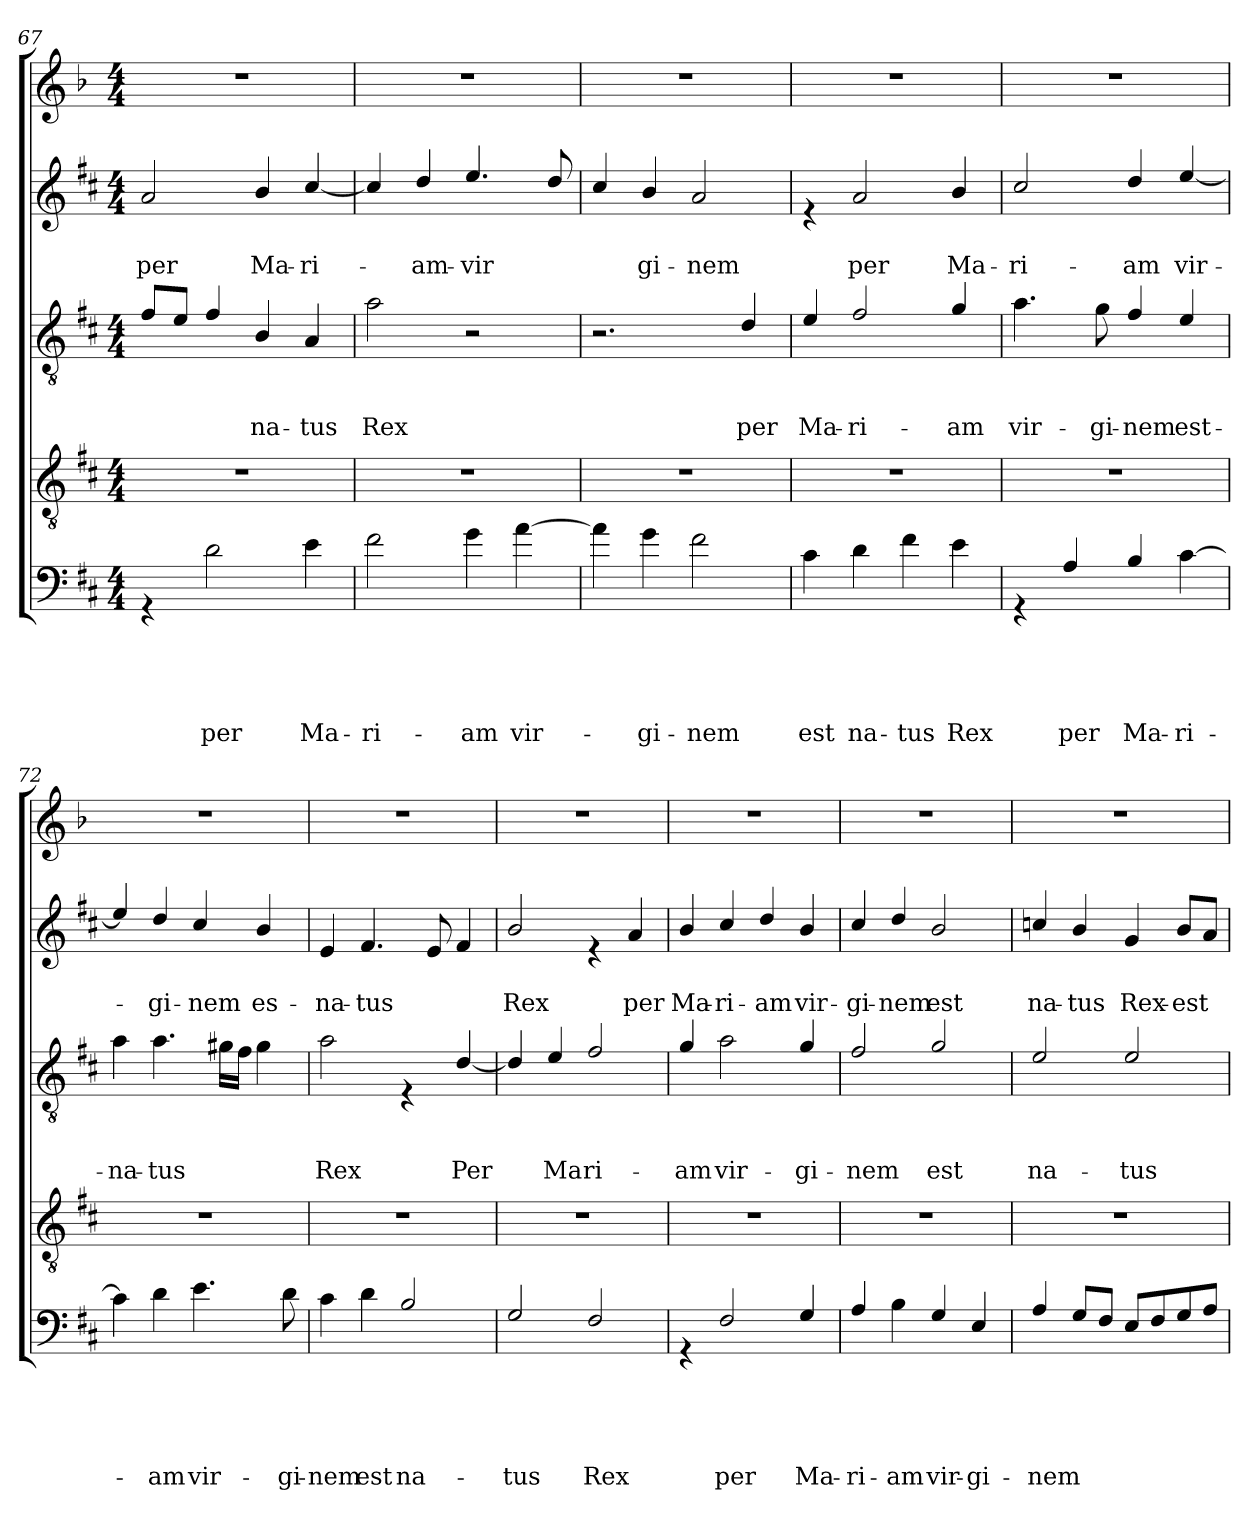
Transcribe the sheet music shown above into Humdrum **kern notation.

**kern	**text	**text	**text	**text	**text	**kern	**kern	**text	**text	**text	**kern	**text	**text	**kern
*part5	*part5	*part5	*part5	*part5	*part5	*part4	*part3	*part3	*part3	*part3	*part2	*part2	*part2	*part1
*staff5	*staff5	*staff5	*staff5	*staff5	*staff5	*staff4	*staff3	*staff3	*staff3	*staff3	*staff2	*staff2	*staff2	*staff1
*clefF4	*	*	*	*	*	*clefGv2	*clefGv2	*	*	*	*clefG2	*	*	*clefG2
*ITrd5c9	*	*	*	*	*	*ITrd5c9	*ITrd5c9	*	*	*	*ITrd5c9	*	*	*ITrd8c14
*k[b-]	*	*	*	*	*	*k[b-]	*k[b-]	*	*	*	*k[b-]	*	*	*k[b-]
*F:	*	*	*	*	*	*F:	*F:	*	*	*	*F:	*	*	*F:
*M4/4	*	*	*	*	*	*M4/4	*M4/4	*	*	*	*M4/4	*	*	*M4/4
=67	=67	=67	=67	=67	=67	=67	=67	=67	=67	=67	=67	=67	=67	=67
!	!	!	!	!	!	!	!	!	!	!	!	!	!LO:LY:b	!
4rGG	.	.	.	.	.	1r	8A/L	.	.	.	2c/	.	per	1r
.	.	.	.	.	.	.	8G/J	.	.	.	.	.	.	.
!	!	!	!	!	!LO:LY:b	!	!	!	!	!	!	!	!	!
2F\	.	.	.	.	per	.	4A/	.	.	.	.	.	.	.
!	!	!	!	!	!	!	!	!	!	!LO:LY:b	!	!	!LO:LY:b	!
.	.	.	.	.	.	.	4D/	.	.	na-	4d/	.	Ma-	.
!	!	!	!	!	!LO:LY:b	!	!	!	!	!LO:LY:b	!	!	!LO:LY:b	!
4G\	.	.	.	.	Ma-	.	4C/	.	.	-tus	[<4e/	.	-ri-	.
!!LO:LB:g=z
=68	=68	=68	=68	=68	=68	=68	=68	=68	=68	=68	=68	=68	=68	=68
!	!	!	!	!	!LO:LY:b	!	!	!	!	!LO:LY:b	!	!	!	!
2A\	.	.	.	.	-ri-	1r	2c\	.	.	Rex	4e/]	.	.	1r
!	!	!	!	!	!	!	!	!	!	!	!	!	!LO:LY:b	!
.	.	.	.	.	.	.	.	.	.	.	4f/	.	-am-	.
!	!	!	!	!	!LO:LY:b	!	!	!	!	!	!	!	!LO:LY:b	!
4B-\	.	.	.	.	-am	.	2r	.	.	.	4.g/	.	-vir	.
!	!	!	!	!	!LO:LY:b	!	!	!	!	!	!	!	!	!
[>4c\	.	.	.	.	vir-	.	.	.	.	.	.	.	.	.
.	.	.	.	.	.	.	.	.	.	.	8f/	.	.	.
=69	=69	=69	=69	=69	=69	=69	=69	=69	=69	=69	=69	=69	=69	=69
4c\]	.	.	.	.	.	1r	2.r	.	.	.	4e/	.	.	1r
!	!	!	!	!	!LO:LY:b	!	!	!	!	!	!	!	!LO:LY:b	!
4B-\	.	.	.	.	-gi-	.	.	.	.	.	4d/	.	gi-	.
!	!	!	!	!	!LO:LY:b	!	!	!	!	!	!	!	!LO:LY:b	!
2A\	.	.	.	.	-nem	.	.	.	.	.	2c/	.	-nem	.
!	!	!	!	!	!	!	!	!	!	!LO:LY:b	!	!	!	!
.	.	.	.	.	.	.	4F/	.	.	per	.	.	.	.
=70	=70	=70	=70	=70	=70	=70	=70	=70	=70	=70	=70	=70	=70	=70
!	!	!	!	!	!LO:LY:b	!	!	!	!	!LO:LY:b	!	!	!	!
4E\	.	.	.	.	est	1r	4G/	.	.	Ma-	4re	.	.	1r
!	!	!	!	!	!LO:LY:b	!	!	!	!	!LO:LY:b	!	!	!LO:LY:b	!
4F\	.	.	.	.	na-	.	2A/	.	.	-ri-	2c/	.	per	.
!	!	!	!	!	!LO:LY:b	!	!	!	!	!	!	!	!	!
4A\	.	.	.	.	-tus	.	.	.	.	.	.	.	.	.
!	!	!	!	!	!LO:LY:b	!	!	!	!	!LO:LY:b	!	!	!LO:LY:b	!
4G\	.	.	.	.	Rex	.	4B-/	.	.	-am	4d/	.	Ma-	.
=71	=71	=71	=71	=71	=71	=71	=71	=71	=71	=71	=71	=71	=71	=71
!	!	!	!	!	!	!	!	!	!	!LO:LY:b	!	!	!LO:LY:b	!
4rGG	.	.	.	.	.	1r	4.c\	.	.	vir-	2e/	.	-ri-	1r
!	!	!	!	!	!LO:LY:b	!	!	!	!	!	!	!	!	!
4C/	.	.	.	.	per	.	.	.	.	.	.	.	.	.
!	!	!	!	!	!	!	!	!	!	!LO:LY:b	!	!	!	!
.	.	.	.	.	.	.	8B-\	.	.	-gi-	.	.	.	.
!	!	!	!	!	!LO:LY:b	!	!	!	!	!LO:LY:b	!	!	!LO:LY:b	!
4D/	.	.	.	.	Ma-	.	4A/	.	.	-nem	4f/	.	-am	.
!	!	!	!	!	!LO:LY:b	!	!	!	!	!LO:LY:b	!	!	!LO:LY:b	!
[>4E\	.	.	.	.	-ri-	.	4G/	.	.	est-	[<4g/	.	vir-	.
!!LO:LB:g=z
=72	=72	=72	=72	=72	=72	=72	=72	=72	=72	=72	=72	=72	=72	=72
!	!	!	!	!	!	!	!	!	!	!LO:LY:b	!	!	!	!
4E\]	.	.	.	.	.	1r	4c\	.	.	-na-	4g/]	.	.	1r
!	!	!	!	!	!LO:LY:b	!	!	!	!	!LO:LY:b	!	!	!LO:LY:b	!
4F\	.	.	.	.	-am	.	4.c\	.	.	-tus	4f/	.	-gi-	.
!	!	!	!	!	!LO:LY:b	!	!	!	!	!	!	!	!LO:LY:b	!
4.G\	.	.	.	.	vir-	.	.	.	.	.	4e/	.	-nem	.
.	.	.	.	.	.	.	16Bn\LL	.	.	.	.	.	.	.
.	.	.	.	.	.	.	16A\JJ	.	.	.	.	.	.	.
!	!	!	!	!	!	!	!	!	!	!	!	!	!LO:LY:b	!
.	.	.	.	.	.	.	4B\	.	.	.	4d/	.	es-	.
!	!	!	!	!	!LO:LY:b	!	!	!	!	!	!	!	!	!
8F\	.	.	.	.	-gi-	.	.	.	.	.	.	.	.	.
=73	=73	=73	=73	=73	=73	=73	=73	=73	=73	=73	=73	=73	=73	=73
!	!	!	!	!	!LO:LY:b	!	!	!	!	!LO:LY:b	!	!	!LO:LY:b	!
4E\	.	.	.	.	-nem	1r	2c\	.	.	Rex	4G/	.	-na-	1r
!	!	!	!	!	!LO:LY:b	!	!	!	!	!	!	!	!LO:LY:b	!
4F\	.	.	.	.	est	.	.	.	.	.	4.A/	.	-tus	.
!	!	!	!	!	!LO:LY:b	!	!	!	!	!	!	!	!	!
2D/	.	.	.	.	na-	.	4rE	.	.	.	.	.	.	.
.	.	.	.	.	.	.	.	.	.	.	8G/	.	.	.
!	!	!	!	!	!	!	!	!	!	!LO:LY:b	!	!	!	!
.	.	.	.	.	.	.	[<4F/	.	.	Per	4A/	.	.	.
=74	=74	=74	=74	=74	=74	=74	=74	=74	=74	=74	=74	=74	=74	=74
!	!	!	!	!	!LO:LY:b	!	!	!	!	!	!	!	!LO:LY:b	!
2BB-/	.	.	.	.	-tus	1r	4F/]	.	.	.	2d/	.	Rex	1r
!	!	!	!	!	!	!	!	!	!	!LO:LY:b	!	!	!	!
.	.	.	.	.	.	.	4G/	.	.	Ma	.	.	.	.
!	!	!	!	!	!LO:LY:b	!	!	!	!	!LO:LY:b	!	!	!	!
2AA/	.	.	.	.	Rex	.	2A/	.	.	ri-	4re	.	.	.
!	!	!	!	!	!	!	!	!	!	!	!	!	!LO:LY:b	!
.	.	.	.	.	.	.	.	.	.	.	4c/	.	per	.
=75	=75	=75	=75	=75	=75	=75	=75	=75	=75	=75	=75	=75	=75	=75
!	!	!	!	!	!	!	!	!	!	!LO:LY:b	!	!	!LO:LY:b	!
4rGG	.	.	.	.	.	1r	4B-/	.	.	-am	4d/	.	Ma-	1r
!	!	!	!	!	!LO:LY:b	!	!	!	!	!LO:LY:b	!	!	!LO:LY:b	!
2AA/	.	.	.	.	per	.	2c\	.	.	vir-	4e/	.	-ri-	.
!	!	!	!	!	!	!	!	!	!	!	!	!	!LO:LY:b	!
.	.	.	.	.	.	.	.	.	.	.	4f/	.	-am	.
!	!	!	!	!	!LO:LY:b	!	!	!	!	!LO:LY:b	!	!	!LO:LY:b	!
4BB-/	.	.	.	.	Ma-	.	4B-/	.	.	-gi-	4d/	.	vir-	.
=76	=76	=76	=76	=76	=76	=76	=76	=76	=76	=76	=76	=76	=76	=76
!	!	!	!	!	!LO:LY:b	!	!	!	!	!LO:LY:b	!	!	!LO:LY:b	!
4C/	.	.	.	.	-ri-	1r	2A/	.	.	-nem	4e/	.	-gi-	1r
!	!	!	!	!	!LO:LY:b	!	!	!	!	!	!	!	!LO:LY:b	!
4D\	.	.	.	.	-am	.	.	.	.	.	4f/	.	-nem	.
!	!	!	!	!	!LO:LY:b	!	!	!	!	!LO:LY:b	!	!	!LO:LY:b	!
4BB-/	.	.	.	.	vir-	.	2B-/	.	.	est	2d/	.	est	.
!	!	!	!	!	!LO:LY:b	!	!	!	!	!	!	!	!	!
4GG/	.	.	.	.	-gi-	.	.	.	.	.	.	.	.	.
!!LO:PB:g=z
=77	=77	=77	=77	=77	=77	=77	=77	=77	=77	=77	=77	=77	=77	=77
!	!	!	!	!	!LO:LY:b	!	!	!	!	!LO:LY:b	!	!	!LO:LY:b	!
4C/	.	.	.	.	-nem	1r	2G/	.	.	na-	4e-X/	.	na-	1r
!	!	!	!	!	!	!	!	!	!	!	!	!	!LO:LY:b	!
8BB-/L	.	.	.	.	.	.	.	.	.	.	4d/	.	-tus	.
8AA/J	.	.	.	.	.	.	.	.	.	.	.	.	.	.
!	!	!	!	!	!	!	!	!	!	!LO:LY:b	!	!	!LO:LY:b	!
8GG/L	.	.	.	.	.	.	2G/	.	.	-tus	4B-/	.	Rex-	.
8AA/	.	.	.	.	.	.	.	.	.	.	.	.	.	.
!	!	!	!	!	!	!	!	!	!	!	!	!	!LO:LY:b	!
8BB-/	.	.	.	.	.	.	.	.	.	.	8d/L	.	-est	.
8C/J	.	.	.	.	.	.	.	.	.	.	8c/J	.	.	.
=	=	=	=	=	=	=	=	=	=	=	=	=	=	=
*-	*-	*-	*-	*-	*-	*-	*-	*-	*-	*-	*-	*-	*-	*-
